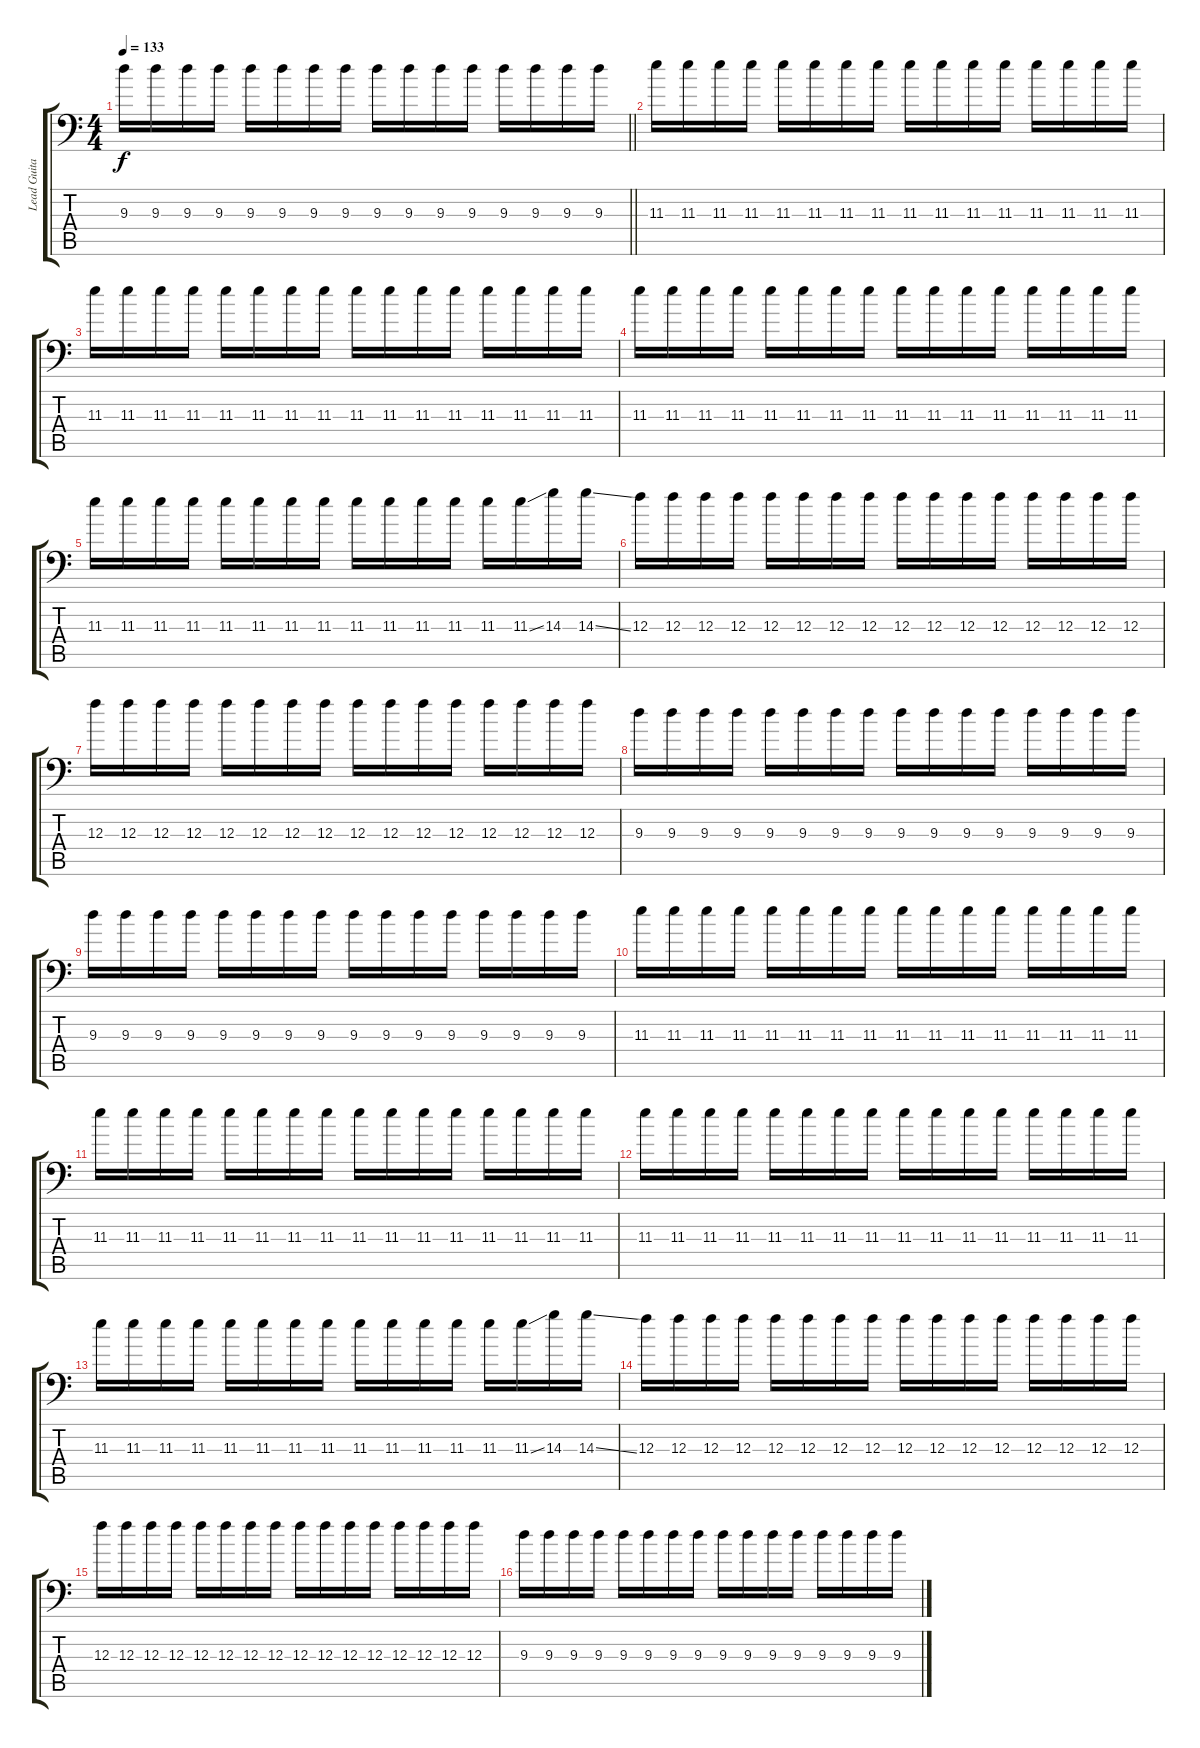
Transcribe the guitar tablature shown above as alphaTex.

\track ("Lead Guitar #2" "Lead Guita") {instrument electricguitarjazz}
\staff {score tabs}
\tuning (D4 A3 F3 C3 G2 A1) {hide}
\ts (4 4)
\tempo 133
\clef f4
\barLineRight lightlight
\ks c
9.3.16{dy f} 9.3.16 9.3.16 9.3.16 9.3.16 9.3.16 9.3.16 9.3.16 9.3.16 9.3.16 9.3.16 9.3.16 9.3.16 9.3.16 9.3.16 9.3.16 |
\section ("" "")
11.3.16{volume 11} 11.3.16 11.3.16 11.3.16 11.3.16 11.3.16 11.3.16 11.3.16 11.3.16 11.3.16 11.3.16 11.3.16 11.3.16 11.3.16 11.3.16 11.3.16 |
11.3.16 11.3.16 11.3.16 11.3.16 11.3.16 11.3.16 11.3.16 11.3.16 11.3.16 11.3.16 11.3.16 11.3.16 11.3.16 11.3.16 11.3.16 11.3.16 |
11.3.16 11.3.16 11.3.16 11.3.16 11.3.16 11.3.16 11.3.16 11.3.16 11.3.16 11.3.16 11.3.16 11.3.16 11.3.16 11.3.16 11.3.16 11.3.16 |
11.3.16 11.3.16 11.3.16 11.3.16 11.3.16 11.3.16 11.3.16 11.3.16 11.3.16 11.3.16 11.3.16 11.3.16 11.3.16 11.3{ss}.16 14.3.16 14.3{ss}.16 |
12.3.16 12.3.16 12.3.16 12.3.16 12.3.16 12.3.16 12.3.16 12.3.16 12.3.16 12.3.16 12.3.16 12.3.16 12.3.16 12.3.16 12.3.16 12.3.16 |
12.3.16 12.3.16 12.3.16 12.3.16 12.3.16 12.3.16 12.3.16 12.3.16 12.3.16 12.3.16 12.3.16 12.3.16 12.3.16 12.3.16 12.3.16 12.3.16 |
9.3.16 9.3.16 9.3.16 9.3.16 9.3.16 9.3.16 9.3.16 9.3.16 9.3.16 9.3.16 9.3.16 9.3.16 9.3.16 9.3.16 9.3.16 9.3.16 |
9.3.16 9.3.16 9.3.16 9.3.16 9.3.16 9.3.16 9.3.16 9.3.16 9.3.16 9.3.16 9.3.16 9.3.16 9.3.16 9.3.16 9.3.16 9.3.16 |
11.3.16 11.3.16 11.3.16 11.3.16 11.3.16 11.3.16 11.3.16 11.3.16 11.3.16 11.3.16 11.3.16 11.3.16 11.3.16 11.3.16 11.3.16 11.3.16 |
11.3.16 11.3.16 11.3.16 11.3.16 11.3.16 11.3.16 11.3.16 11.3.16 11.3.16 11.3.16 11.3.16 11.3.16 11.3.16 11.3.16 11.3.16 11.3.16 |
11.3.16 11.3.16 11.3.16 11.3.16 11.3.16 11.3.16 11.3.16 11.3.16 11.3.16 11.3.16 11.3.16 11.3.16 11.3.16 11.3.16 11.3.16 11.3.16 |
11.3.16 11.3.16 11.3.16 11.3.16 11.3.16 11.3.16 11.3.16 11.3.16 11.3.16 11.3.16 11.3.16 11.3.16 11.3.16 11.3{ss}.16 14.3.16 14.3{ss}.16 |
12.3.16 12.3.16 12.3.16 12.3.16 12.3.16 12.3.16 12.3.16 12.3.16 12.3.16 12.3.16 12.3.16 12.3.16 12.3.16 12.3.16 12.3.16 12.3.16 |
12.3.16 12.3.16 12.3.16 12.3.16 12.3.16 12.3.16 12.3.16 12.3.16 12.3.16 12.3.16 12.3.16 12.3.16 12.3.16 12.3.16 12.3.16 12.3.16 |
9.3.16 9.3.16 9.3.16 9.3.16 9.3.16 9.3.16 9.3.16 9.3.16 9.3.16 9.3.16 9.3.16 9.3.16 9.3.16 9.3.16 9.3.16 9.3.16
